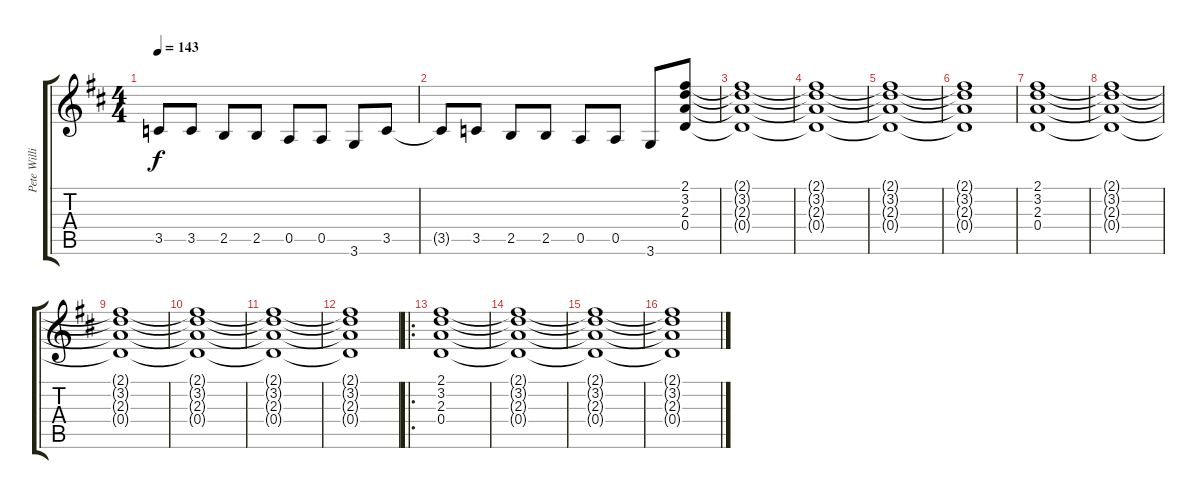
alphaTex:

\track ("Pete Willis" "Pete Willi") {instrument distortionguitar}
\staff {score tabs}
\tuning (E4 B3 G3 D3 A2 E2) {hide}
\ts (4 4)
\tempo 143
\clef g2
\ks d
3.5{t}.8{dy f} 3.5.8 2.5.8 2.5.8 0.5.8 0.5.8 3.6.8 3.5.8 |
3.5{t}.8 3.5.8 2.5.8 2.5.8 0.5.8 0.5.8 3.6.8 (2.1 3.2 2.3 0.4).8 |
(2.1{t} 3.2{t} 2.3{t} 0.4{t}).1 |
(2.1{t} 3.2{t} 2.3{t} 0.4{t}).1 |
(2.1{t} 3.2{t} 2.3{t} 0.4{t}).1 |
(2.1{t} 3.2{t} 2.3{t} 0.4{t}).1 |
(2.1 3.2 2.3 0.4).1 |
(2.1{t} 3.2{t} 2.3{t} 0.4{t}).1 |
(2.1{t} 3.2{t} 2.3{t} 0.4{t}).1 |
(2.1{t} 3.2{t} 2.3{t} 0.4{t}).1 |
(2.1{t} 3.2{t} 2.3{t} 0.4{t}).1 |
(2.1{t} 3.2{t} 2.3{t} 0.4{t}).1 |
\ro
(2.1 3.2 2.3 0.4).1 |
(2.1{t} 3.2{t} 2.3{t} 0.4{t}).1 |
(2.1{t} 3.2{t} 2.3{t} 0.4{t}).1 |
(2.1{t} 3.2{t} 2.3{t} 0.4{t}).1
